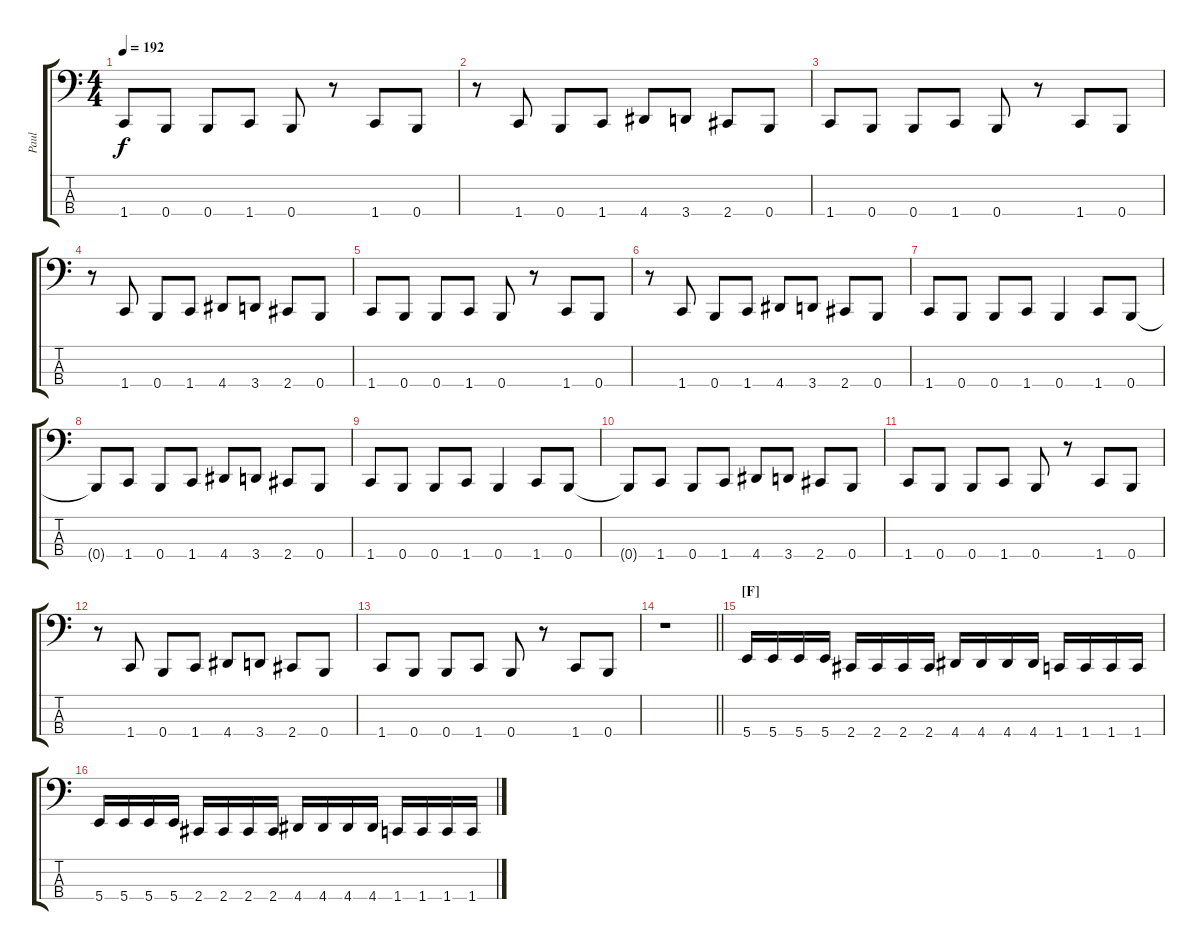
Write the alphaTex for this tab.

\track ("Paul" "Paul") {instrument electricbasspick}
\staff {score tabs}
\tuning (E2 B1 Gb1 B0) {hide}
\ts (4 4)
\tempo 192
\clef f4
\ks c
1.4.8{dy f} 0.4.8 0.4.8 1.4.8 0.4.8 r.8 1.4.8 0.4.8 |
r.8 1.4.8 0.4.8 1.4.8 4.4.8 3.4.8 2.4.8 0.4.8 |
1.4.8 0.4.8 0.4.8 1.4.8 0.4.8 r.8 1.4.8 0.4.8 |
r.8 1.4.8 0.4.8 1.4.8 4.4.8 3.4.8 2.4.8 0.4.8 |
1.4.8 0.4.8 0.4.8 1.4.8 0.4.8 r.8 1.4.8 0.4.8 |
r.8 1.4.8 0.4.8 1.4.8 4.4.8 3.4.8 2.4.8 0.4.8 |
1.4.8 0.4.8 0.4.8 1.4.8 0.4.4 1.4.8 0.4.8 |
0.4{t}.8 1.4.8 0.4.8 1.4.8 4.4.8 3.4.8 2.4.8 0.4.8 |
1.4.8 0.4.8 0.4.8 1.4.8 0.4.4 1.4.8 0.4.8 |
0.4{t}.8 1.4.8 0.4.8 1.4.8 4.4.8 3.4.8 2.4.8 0.4.8 |
1.4.8 0.4.8 0.4.8 1.4.8 0.4.8 r.8 1.4.8 0.4.8 |
r.8 1.4.8 0.4.8 1.4.8 4.4.8 3.4.8 2.4.8 0.4.8 |
1.4.8 0.4.8 0.4.8 1.4.8 0.4.8 r.8 1.4.8 0.4.8 |
\barLineRight lightlight
r.1 |
\section ("" "[F]")
5.4.16 5.4.16 5.4.16 5.4.16 2.4.16 2.4.16 2.4.16 2.4.16 4.4.16 4.4.16 4.4.16 4.4.16 1.4.16 1.4.16 1.4.16 1.4.16 |
5.4.16 5.4.16 5.4.16 5.4.16 2.4.16 2.4.16 2.4.16 2.4.16 4.4.16 4.4.16 4.4.16 4.4.16 1.4.16 1.4.16 1.4.16 1.4.16
